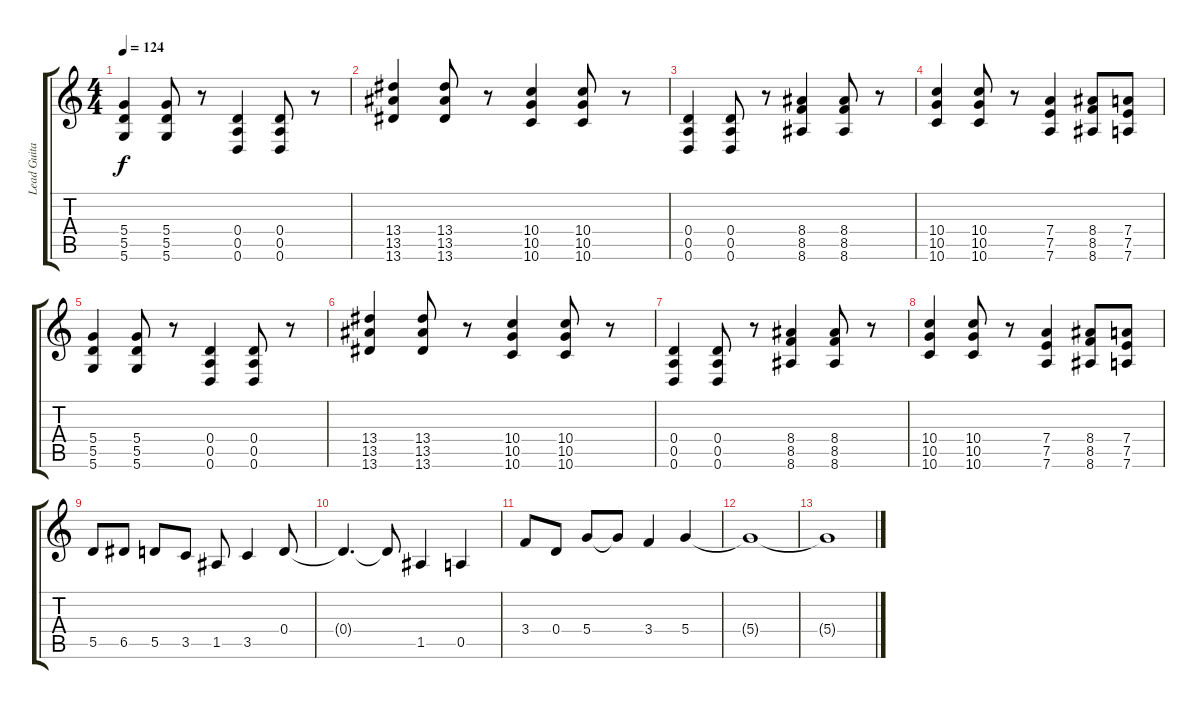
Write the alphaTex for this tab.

\track ("Lead Guitar" "Lead Guita") {instrument acousticguitarsteel}
\staff {score tabs}
\tuning (E4 B3 G3 D3 A2 D2) {hide}
\ts (4 4)
\tempo 124
\clef g2
\ks c
(5.4 5.5 5.6).4{dy f} (5.4 5.5 5.6).8 r.8 (0.4 0.5 0.6).4 (0.4 0.5 0.6).8 r.8 |
(13.4 13.5 13.6).4 (13.4 13.5 13.6).8 r.8 (10.4 10.5 10.6).4 (10.4 10.5 10.6).8 r.8 |
(0.4 0.5 0.6).4 (0.4 0.5 0.6).8 r.8 (8.4 8.5 8.6).4 (8.4 8.5 8.6).8 r.8 |
(10.4 10.5 10.6).4 (10.4 10.5 10.6).8 r.8 (7.4 7.5 7.6).4 (8.4 8.5 8.6).8 (7.4 7.5 7.6).8 |
(5.4 5.5 5.6).4 (5.4 5.5 5.6).8 r.8 (0.4 0.5 0.6).4 (0.4 0.5 0.6).8 r.8 |
(13.4 13.5 13.6).4 (13.4 13.5 13.6).8 r.8 (10.4 10.5 10.6).4 (10.4 10.5 10.6).8 r.8 |
(0.4 0.5 0.6).4 (0.4 0.5 0.6).8 r.8 (8.4 8.5 8.6).4 (8.4 8.5 8.6).8 r.8 |
(10.4 10.5 10.6).4 (10.4 10.5 10.6).8 r.8 (7.4 7.5 7.6).4 (8.4 8.5 8.6).8 (7.4 7.5 7.6).8 |
5.5.8 6.5.8 5.5.8 3.5.8 1.5.8 3.5.4 0.4.8 |
0.4{t}.4{d} 0.4{t}.8 1.5.4 0.5.4 |
3.4.8 0.4.8 5.4.8 5.4{t}.8 3.4.4 5.4.4 |
5.4{t}.1 |
5.4{t}.1
